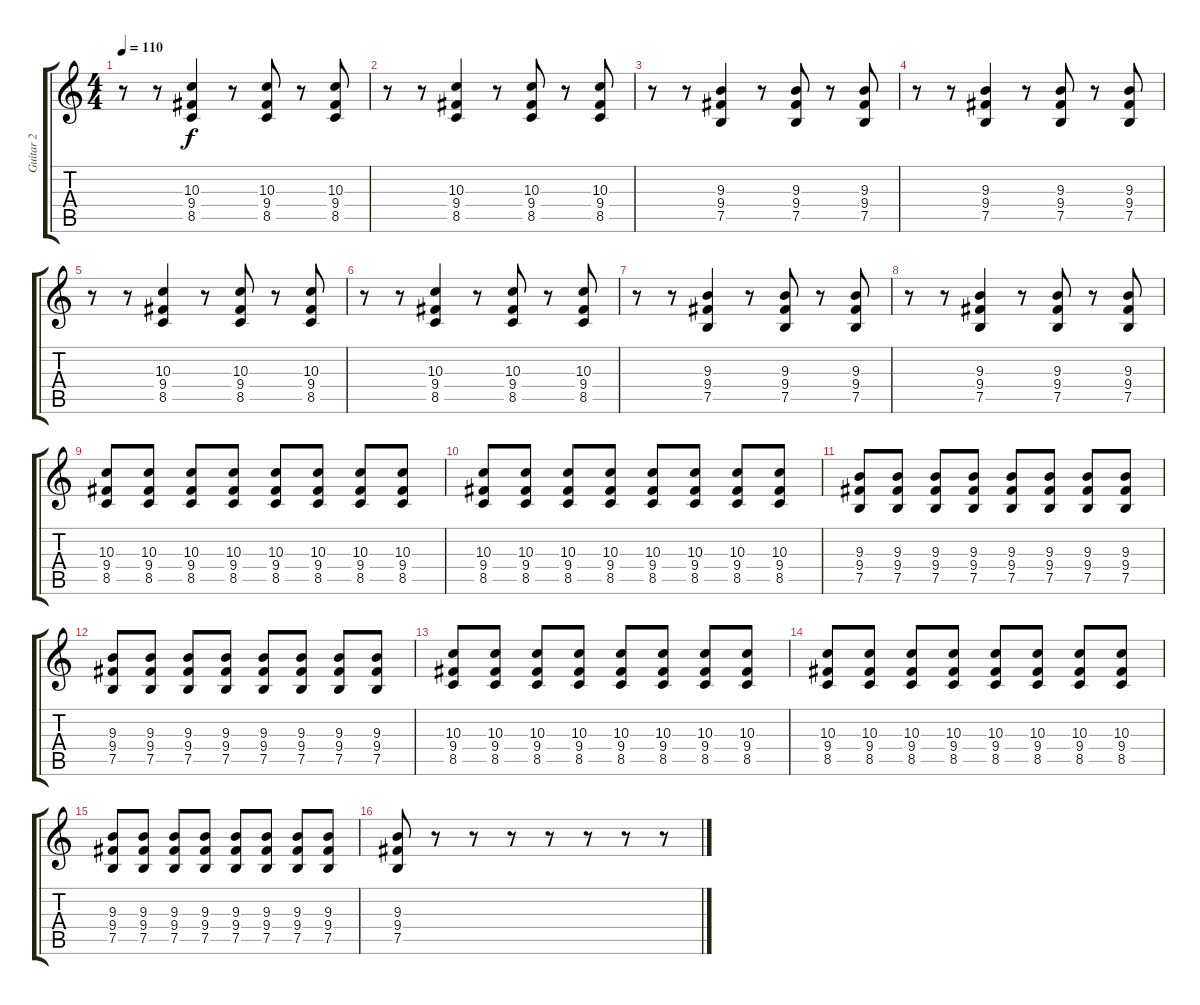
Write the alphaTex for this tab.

\track ("Guitar 2" "Guitar 2") {instrument distortionguitar}
\staff {score tabs}
\tuning (B3 Gb3 D3 A2 E2 B1) {hide}
\ts (4 4)
\tempo 110
\clef g2
\ks c
r.8{dy f volume 11} r.8 (10.3 9.4 8.5).4 r.8 (10.3 9.4 8.5).8 r.8 (10.3 9.4 8.5).8 |
r.8 r.8 (10.3 9.4 8.5).4 r.8 (10.3 9.4 8.5).8 r.8 (10.3 9.4 8.5).8 |
r.8 r.8 (9.3 9.4 7.5).4 r.8 (9.3 9.4 7.5).8 r.8 (9.3 9.4 7.5).8 |
r.8 r.8 (9.3 9.4 7.5).4 r.8 (9.3 9.4 7.5).8 r.8 (9.3 9.4 7.5).8 |
r.8 r.8 (10.3 9.4 8.5).4 r.8 (10.3 9.4 8.5).8 r.8 (10.3 9.4 8.5).8 |
r.8 r.8 (10.3 9.4 8.5).4 r.8 (10.3 9.4 8.5).8 r.8 (10.3 9.4 8.5).8 |
r.8 r.8 (9.3 9.4 7.5).4 r.8 (9.3 9.4 7.5).8 r.8 (9.3 9.4 7.5).8 |
r.8 r.8 (9.3 9.4 7.5).4 r.8 (9.3 9.4 7.5).8 r.8 (9.3 9.4 7.5).8 |
(10.3 9.4 8.5).8 (10.3 9.4 8.5).8 (10.3 9.4 8.5).8 (10.3 9.4 8.5).8 (10.3 9.4 8.5).8 (10.3 9.4 8.5).8 (10.3 9.4 8.5).8 (10.3 9.4 8.5).8 |
(10.3 9.4 8.5).8 (10.3 9.4 8.5).8 (10.3 9.4 8.5).8 (10.3 9.4 8.5).8 (10.3 9.4 8.5).8 (10.3 9.4 8.5).8 (10.3 9.4 8.5).8 (10.3 9.4 8.5).8 |
(9.3 9.4 7.5).8 (9.3 9.4 7.5).8 (9.3 9.4 7.5).8 (9.3 9.4 7.5).8 (9.3 9.4 7.5).8 (9.3 9.4 7.5).8 (9.3 9.4 7.5).8 (9.3 9.4 7.5).8 |
(9.3 9.4 7.5).8 (9.3 9.4 7.5).8 (9.3 9.4 7.5).8 (9.3 9.4 7.5).8 (9.3 9.4 7.5).8 (9.3 9.4 7.5).8 (9.3 9.4 7.5).8 (9.3 9.4 7.5).8 |
(10.3 9.4 8.5).8 (10.3 9.4 8.5).8 (10.3 9.4 8.5).8 (10.3 9.4 8.5).8 (10.3 9.4 8.5).8 (10.3 9.4 8.5).8 (10.3 9.4 8.5).8 (10.3 9.4 8.5).8 |
(10.3 9.4 8.5).8 (10.3 9.4 8.5).8 (10.3 9.4 8.5).8 (10.3 9.4 8.5).8 (10.3 9.4 8.5).8 (10.3 9.4 8.5).8 (10.3 9.4 8.5).8 (10.3 9.4 8.5).8 |
(9.3 9.4 7.5).8 (9.3 9.4 7.5).8 (9.3 9.4 7.5).8 (9.3 9.4 7.5).8 (9.3 9.4 7.5).8 (9.3 9.4 7.5).8 (9.3 9.4 7.5).8 (9.3 9.4 7.5).8 |
(9.3 9.4 7.5).8 r.8 r.8 r.8 r.8 r.8 r.8 r.8
